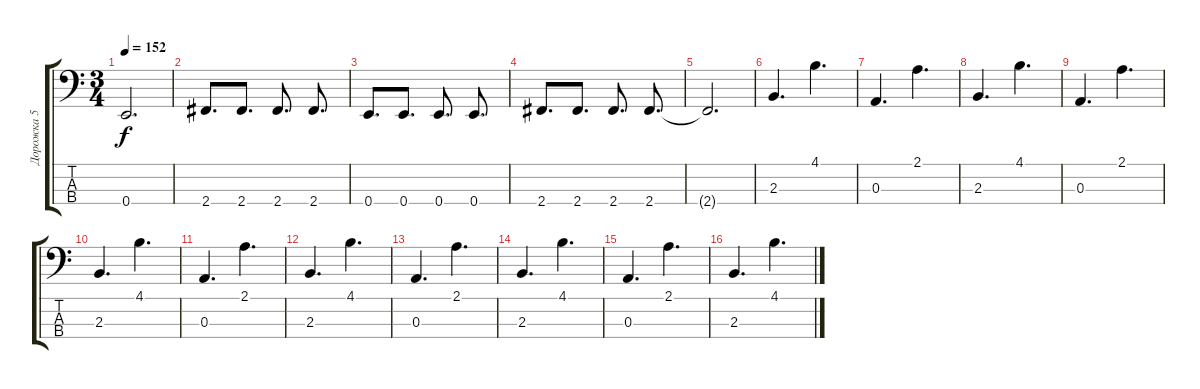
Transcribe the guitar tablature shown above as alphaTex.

\track ("Дорожка 5" "Дорожка 5") {instrument acousticbass}
\staff {score tabs}
\tuning (G2 D2 A1 E1) {hide}
\ts (3 4)
\tempo 152
\clef f4
\ks c
0.4{t}.2{d dy f} |
2.4.8{d} 2.4.8{d} 2.4.8{d} 2.4.8{d} |
0.4.8{d} 0.4.8{d} 0.4.8{d} 0.4.8{d} |
2.4.8{d} 2.4.8{d} 2.4.8{d} 2.4.8{d} |
2.4{t}.2{d} |
2.3.4{d} 4.1.4{d} |
0.3.4{d} 2.1.4{d} |
2.3.4{d} 4.1.4{d} |
0.3.4{d} 2.1.4{d} |
2.3.4{d} 4.1.4{d} |
0.3.4{d} 2.1.4{d} |
2.3.4{d} 4.1.4{d} |
0.3.4{d} 2.1.4{d} |
2.3.4{d} 4.1.4{d} |
0.3.4{d} 2.1.4{d} |
2.3.4{d} 4.1.4{d}
